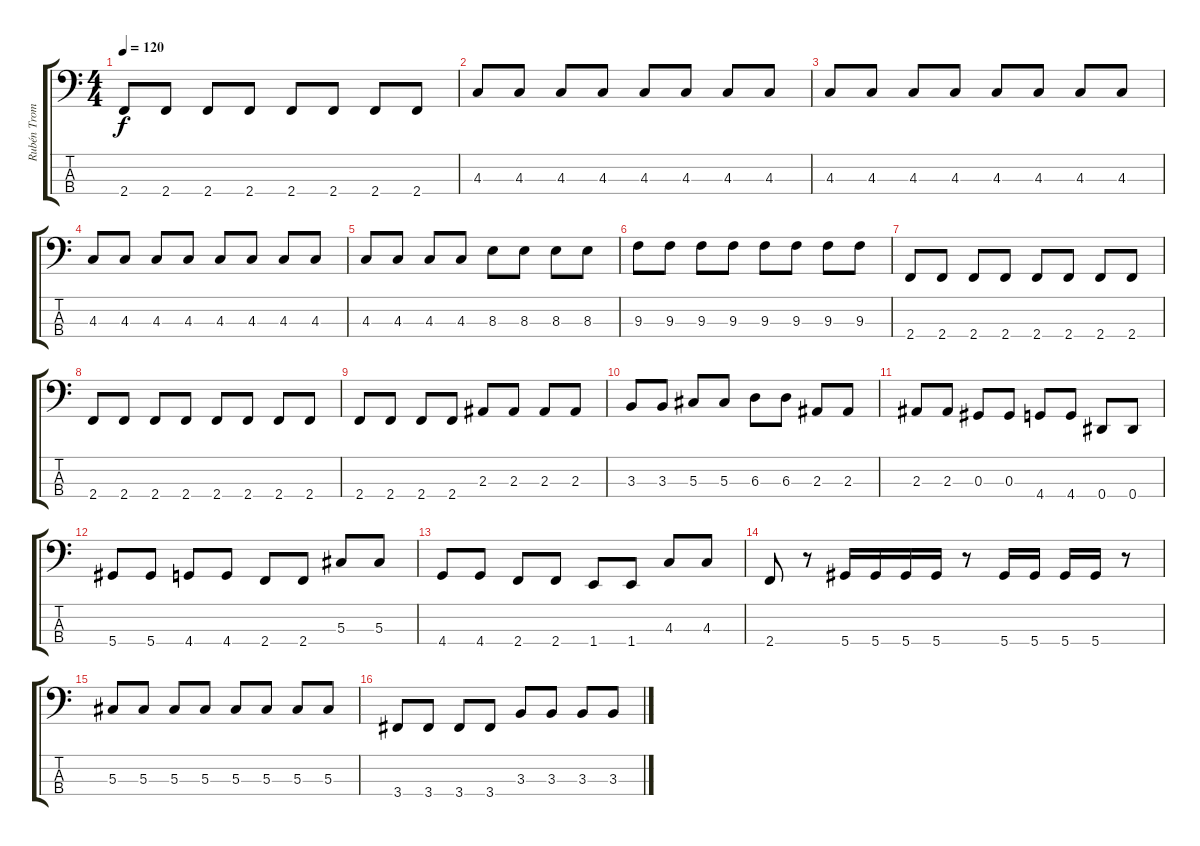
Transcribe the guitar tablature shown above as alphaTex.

\track ("Rubén Trombini - Eb" "Rubén Trom") {instrument electricbasspick}
\staff {score tabs}
\tuning (Gb2 Db2 Ab1 Eb1) {hide}
\ts (4 4)
\tempo 120
\clef f4
\ks c
2.4.8{dy f} 2.4.8 2.4.8 2.4.8 2.4.8 2.4.8 2.4.8 2.4.8 |
4.3.8 4.3.8 4.3.8 4.3.8 4.3.8 4.3.8 4.3.8 4.3.8 |
4.3.8 4.3.8 4.3.8 4.3.8 4.3.8 4.3.8 4.3.8 4.3.8 |
4.3.8 4.3.8 4.3.8 4.3.8 4.3.8 4.3.8 4.3.8 4.3.8 |
4.3.8 4.3.8 4.3.8 4.3.8 8.3.8 8.3.8 8.3.8 8.3.8 |
9.3.8 9.3.8 9.3.8 9.3.8 9.3.8 9.3.8 9.3.8 9.3.8 |
2.4.8 2.4.8 2.4.8 2.4.8 2.4.8 2.4.8 2.4.8 2.4.8 |
2.4.8 2.4.8 2.4.8 2.4.8 2.4.8 2.4.8 2.4.8 2.4.8 |
2.4.8 2.4.8 2.4.8 2.4.8 2.3.8 2.3.8 2.3.8 2.3.8 |
3.3.8 3.3.8 5.3.8 5.3.8 6.3.8 6.3.8 2.3.8 2.3.8 |
2.3.8 2.3.8 0.3.8 0.3.8 4.4.8 4.4.8 0.4.8 0.4.8 |
5.4.8 5.4.8 4.4.8 4.4.8 2.4.8 2.4.8 5.3.8 5.3.8 |
4.4.8 4.4.8 2.4.8 2.4.8 1.4.8 1.4.8 4.3.8 4.3.8 |
2.4.8 r.8 5.4.16 5.4.16 5.4.16 5.4.16 r.8 5.4.16 5.4.16 5.4.16 5.4.16 r.8 |
5.3.8 5.3.8 5.3.8 5.3.8 5.3.8 5.3.8 5.3.8 5.3.8 |
3.4.8 3.4.8 3.4.8 3.4.8 3.3.8 3.3.8 3.3.8 3.3.8
